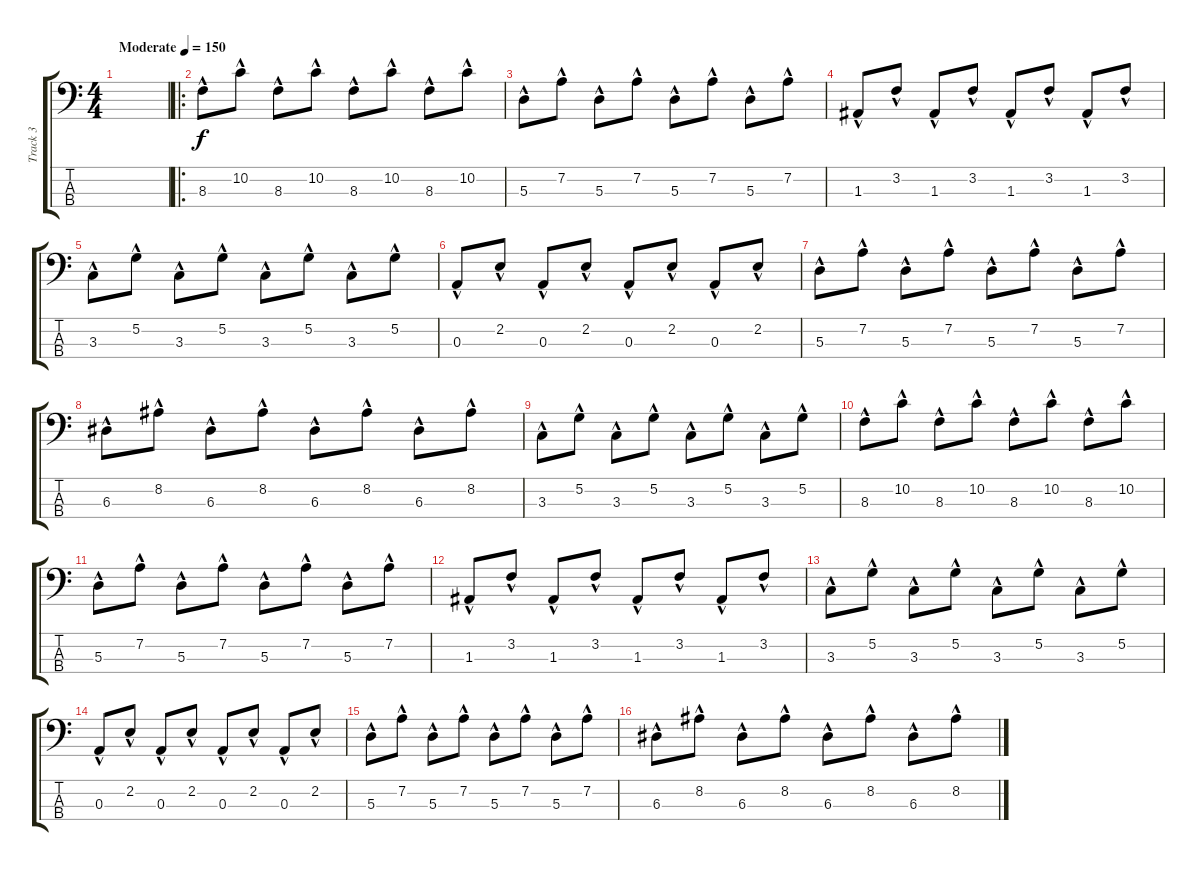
\track ("Track 3" "Track 3") {instrument electricbasspick}
\staff {score tabs}
\tuning (G2 D2 A1 E1) {hide}
\ts (4 4)
\tempo (150 "Moderate")
\clef f4
\ks c
|
\ro
8.3{hac}.8 10.2{hac}.8 8.3{hac}.8 10.2{hac}.8 8.3{hac}.8 10.2{hac}.8 8.3{hac}.8 10.2{hac}.8 |
5.3{hac}.8 7.2{hac}.8 5.3{hac}.8 7.2{hac}.8 5.3{hac}.8 7.2{hac}.8 5.3{hac}.8 7.2{hac}.8 |
1.3{hac}.8 3.2{hac}.8 1.3{hac}.8 3.2{hac}.8 1.3{hac}.8 3.2{hac}.8 1.3{hac}.8 3.2{hac}.8 |
3.3{hac}.8 5.2{hac}.8 3.3{hac}.8 5.2{hac}.8 3.3{hac}.8 5.2{hac}.8 3.3{hac}.8 5.2{hac}.8 |
0.3{hac}.8 2.2{hac}.8 0.3{hac}.8 2.2{hac}.8 0.3{hac}.8 2.2{hac}.8 0.3{hac}.8 2.2{hac}.8 |
5.3{hac}.8 7.2{hac}.8 5.3{hac}.8 7.2{hac}.8 5.3{hac}.8 7.2{hac}.8 5.3{hac}.8 7.2{hac}.8 |
6.3{hac}.8 8.2{hac}.8 6.3{hac}.8 8.2{hac}.8 6.3{hac}.8 8.2{hac}.8 6.3{hac}.8 8.2{hac}.8 |
3.3{hac}.8 5.2{hac}.8 3.3{hac}.8 5.2{hac}.8 3.3{hac}.8 5.2{hac}.8 3.3{hac}.8 5.2{hac}.8 |
8.3{hac}.8 10.2{hac}.8 8.3{hac}.8 10.2{hac}.8 8.3{hac}.8 10.2{hac}.8 8.3{hac}.8 10.2{hac}.8 |
5.3{hac}.8 7.2{hac}.8 5.3{hac}.8 7.2{hac}.8 5.3{hac}.8 7.2{hac}.8 5.3{hac}.8 7.2{hac}.8 |
1.3{hac}.8 3.2{hac}.8 1.3{hac}.8 3.2{hac}.8 1.3{hac}.8 3.2{hac}.8 1.3{hac}.8 3.2{hac}.8 |
3.3{hac}.8 5.2{hac}.8 3.3{hac}.8 5.2{hac}.8 3.3{hac}.8 5.2{hac}.8 3.3{hac}.8 5.2{hac}.8 |
0.3{hac}.8 2.2{hac}.8 0.3{hac}.8 2.2{hac}.8 0.3{hac}.8 2.2{hac}.8 0.3{hac}.8 2.2{hac}.8 |
5.3{hac}.8 7.2{hac}.8 5.3{hac}.8 7.2{hac}.8 5.3{hac}.8 7.2{hac}.8 5.3{hac}.8 7.2{hac}.8 |
6.3{hac}.8 8.2{hac}.8 6.3{hac}.8 8.2{hac}.8 6.3{hac}.8 8.2{hac}.8 6.3{hac}.8 8.2{hac}.8
